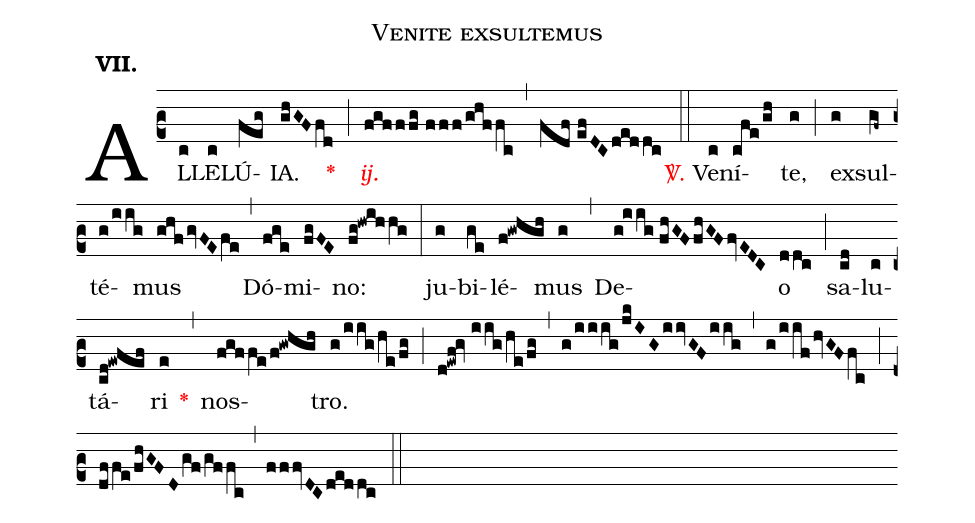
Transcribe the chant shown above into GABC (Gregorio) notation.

name:Venite exsultemus;
mode:VII.;
office-part:Alleluia;
%%
(c2) AL(c)LE(c)LÚ(feg)IA.(ghGF/fd) <v>\red{*}</v>(;) <v>\redit{ij.}</v>(fgf/ffg//fff/ghffc) (,) (fdf//efDC/deddc) (::) <v>\red{\Vbar.}</v> Ve(c)ní(cfe/gh)te,(g) (;) ex(g)sul(gf~)té(g/iig)mus(ghf/gvFE/fe) (,) Dó(fge)mi(fgFE)no:(fg!hwihhg) (:) ju(g)bi(ge)lé(f!gwhgh)mus(g) (,) De(g!iig//fhGF/fhGF/fvEDC)o(ddc) (;) sa(cd)lu(c)tá(cd!ewfef)ri(e) <v>\red{*}</v>(,) nos(fgf/fe/f!gwhgh)tro.(g/iig/he/fg) (;) (d!ewf!gv//iig/he/fg) (,) (g/iiig/jkIG/iivGF/iig) (,) (g/iif/hvGF/fc) (;) (dffe/fhGFD/gf/gffc) (,) (fffvDC/deddc) (::)
